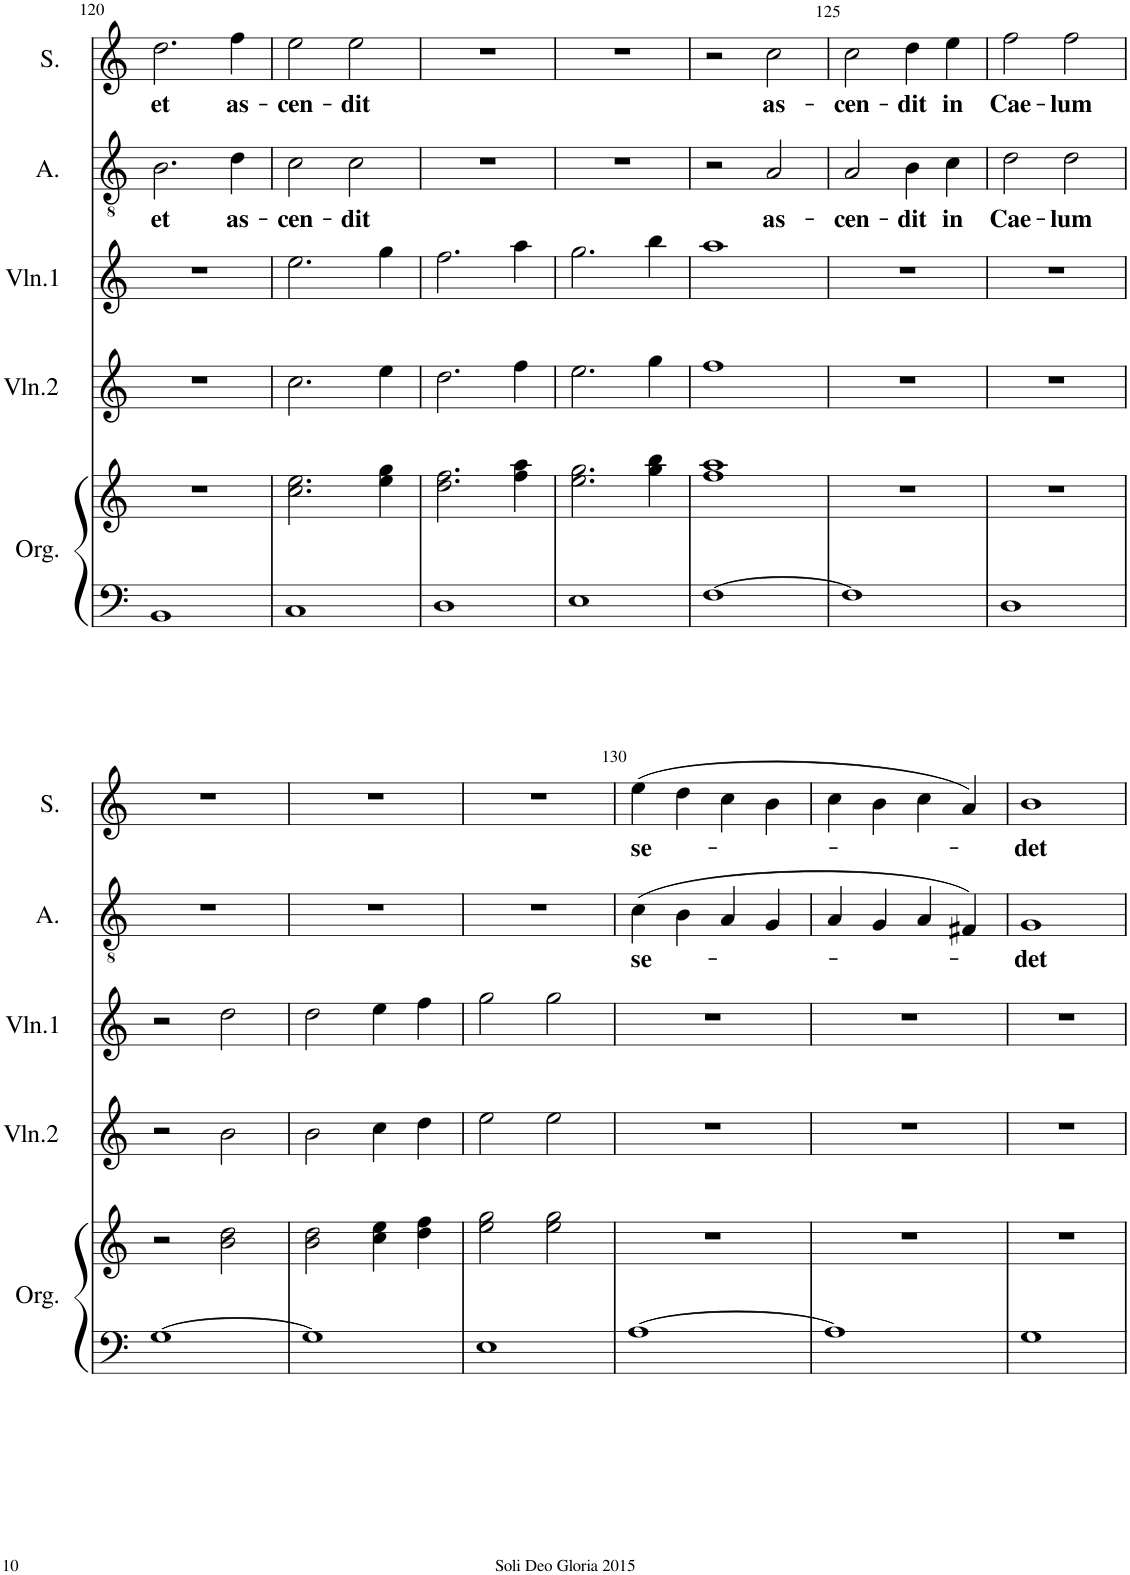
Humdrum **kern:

**kern	**kern	**kern	**kern	**kern	**text	**kern	**text
*part5	*part5	*part4	*part3	*part2	*part2	*part1	*part1
*staff6	*staff5	*staff4	*staff3	*staff2	*staff2	*staff1	*staff1
*I"Orgue	*	*I"Violon 2	*I"Violon 1	*I"Alto	*	*I"Soprano	*
*I'Org.	*	*I'Vln.2	*I'Vln.1	*I'A.	*	*I'S.	*
!!LO:PB:g=z
*clefF4	*clefG2	*clefG2	*clefG2	*clefGv2	*	*clefG2	*
*k[]	*k[]	*k[]	*k[]	*k[]	*	*k[]	*
*M2/2	*M2/2	*M2/2	*M2/2	*M2/2	*	*M2/2	*
*met(c|)	*met(c|)	*met(c|)	*met(c|)	*met(c|)	*	*met(c|)	*
=120	=120	=120	=120	=120	=120	=120	=120
!	!	!	!	!	!LO:LY:b	!	!LO:LY:b
1BB	1r	1r	1r	2.B\	et	2.dd\	et
!	!	!	!	!	!LO:LY:b	!	!LO:LY:b
.	.	.	.	4d\	as-	4ff\	as-
=121	=121	=121	=121	=121	=121	=121	=121
!	!	!	!	!	!LO:LY:b	!	!LO:LY:b
1C	2.cc\ 2.ee\	2.cc\	2.ee\	2c\	-cen-	2ee\	-cen-
!	!	!	!	!	!LO:LY:b	!	!LO:LY:b
.	.	.	.	2c\	-dit	2ee\	-dit
.	4ee\ 4gg\	4ee\	4gg\	.	.	.	.
=122	=122	=122	=122	=122	=122	=122	=122
1D	2.dd\ 2.ff\	2.dd\	2.ff\	1r	.	1r	.
.	4ff\ 4aa\	4ff\	4aa\	.	.	.	.
=123	=123	=123	=123	=123	=123	=123	=123
1E	2.ee\ 2.gg\	2.ee\	2.gg\	1r	.	1r	.
.	4gg\ 4bb\	4gg\	4bb\	.	.	.	.
=124	=124	=124	=124	=124	=124	=124	=124
[1F	1ff 1aa	1ff	1aa	2r	.	2r	.
!	!	!	!	!	!LO:LY:b	!	!LO:LY:b
.	.	.	.	2A/	as-	2cc\	as-
=125	=125	=125	=125	=125	=125	=125	=125
!	!	!	!	!	!LO:LY:b	!	!LO:LY:b
1F]	1r	1r	1r	2A/	-cen-	2cc\	-cen-
!	!	!	!	!	!LO:LY:b	!	!LO:LY:b
.	.	.	.	4B\	-dit	4dd\	-dit
!	!	!	!	!	!LO:LY:b	!	!LO:LY:b
.	.	.	.	4c\	in	4ee\	in
=126	=126	=126	=126	=126	=126	=126	=126
!	!	!	!	!	!LO:LY:b	!	!LO:LY:b
1D	1r	1r	1r	2d\	Cae-	2ff\	Cae-
!	!	!	!	!	!LO:LY:b	!	!LO:LY:b
.	.	.	.	2d\	-lum	2ff\	-lum
!!LO:LB:g=z
=127	=127	=127	=127	=127	=127	=127	=127
[1G	2r	2r	2r	1r	.	1r	.
.	2b\ 2dd\	2b\	2dd\	.	.	.	.
=128	=128	=128	=128	=128	=128	=128	=128
1G]	2b\ 2dd\	2b\	2dd\	1r	.	1r	.
.	4cc\ 4ee\	4cc\	4ee\	.	.	.	.
.	4dd\ 4ff\	4dd\	4ff\	.	.	.	.
=129	=129	=129	=129	=129	=129	=129	=129
1E	2ee\ 2gg\	2ee\	2gg\	1r	.	1r	.
.	2ee\ 2gg\	2ee\	2gg\	.	.	.	.
=130	=130	=130	=130	=130	=130	=130	=130
!	!	!	!	!	!LO:LY:b	!	!LO:LY:b
[1A	1r	1r	1r	(4c\	se-	(4ee\	se-
.	.	.	.	4B\	.	4dd\	.
.	.	.	.	4A/	.	4cc\	.
.	.	.	.	4G/	.	4b\	.
=131	=131	=131	=131	=131	=131	=131	=131
1A]	1r	1r	1r	4A/	.	4cc\	.
.	.	.	.	4G/	.	4b\	.
.	.	.	.	4A/	.	4cc\	.
.	.	.	.	4F#X/)	.	4a/)	.
=132	=132	=132	=132	=132	=132	=132	=132
!	!	!	!	!	!LO:LY:b	!	!LO:LY:b
1G	1r	1r	1r	1G	-det	1b	-det
=	=	=	=	=	=	=	=
*-	*-	*-	*-	*-	*-	*-	*-
